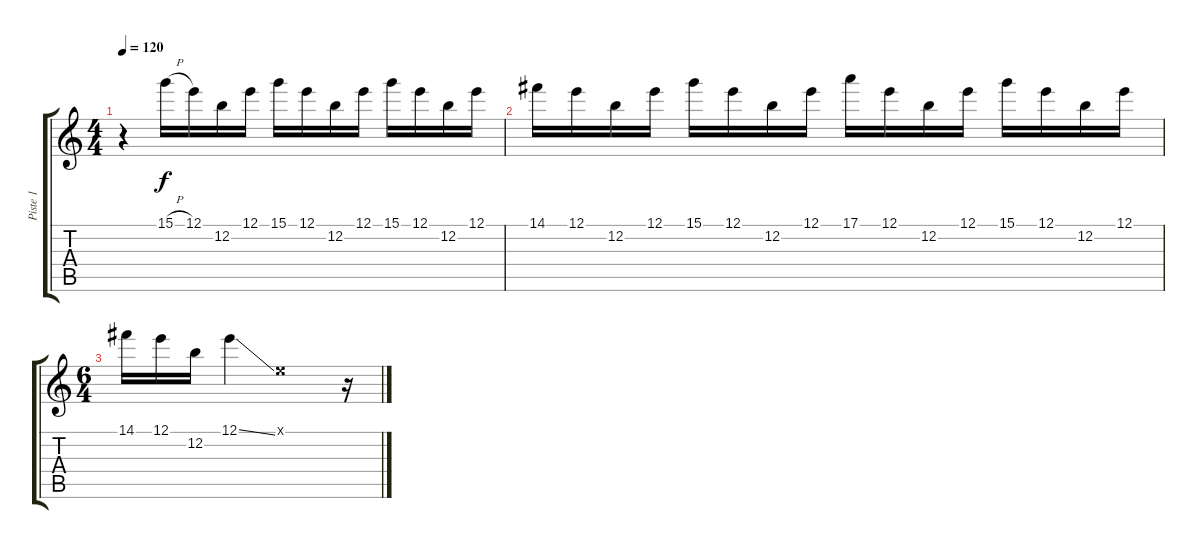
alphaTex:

\track ("Piste 1" "Piste 1") {instrument distortionguitar}
\staff {score tabs}
\tuning (E4 B3 G3 D3 A2 E2) {hide}
\ts (4 4)
\tempo 120
\clef g2
\ks c
r.4{dy f instrument distortionguitar} 15.1{h}.16 12.1.16 12.2.16 12.1.16 15.1.16 12.1.16 12.2.16 12.1.16 15.1.16 12.1.16 12.2.16 12.1.16 |
14.1.16 12.1.16 12.2.16 12.1.16 15.1.16 12.1.16 12.2.16 12.1.16 17.1.16 12.1.16 12.2.16 12.1.16 15.1.16 12.1.16 12.2.16 12.1.16 |
\ts (6 4)
14.1.16 12.1.16 12.2.16 12.1{ss}.4 0.1{x}.1 r.16
